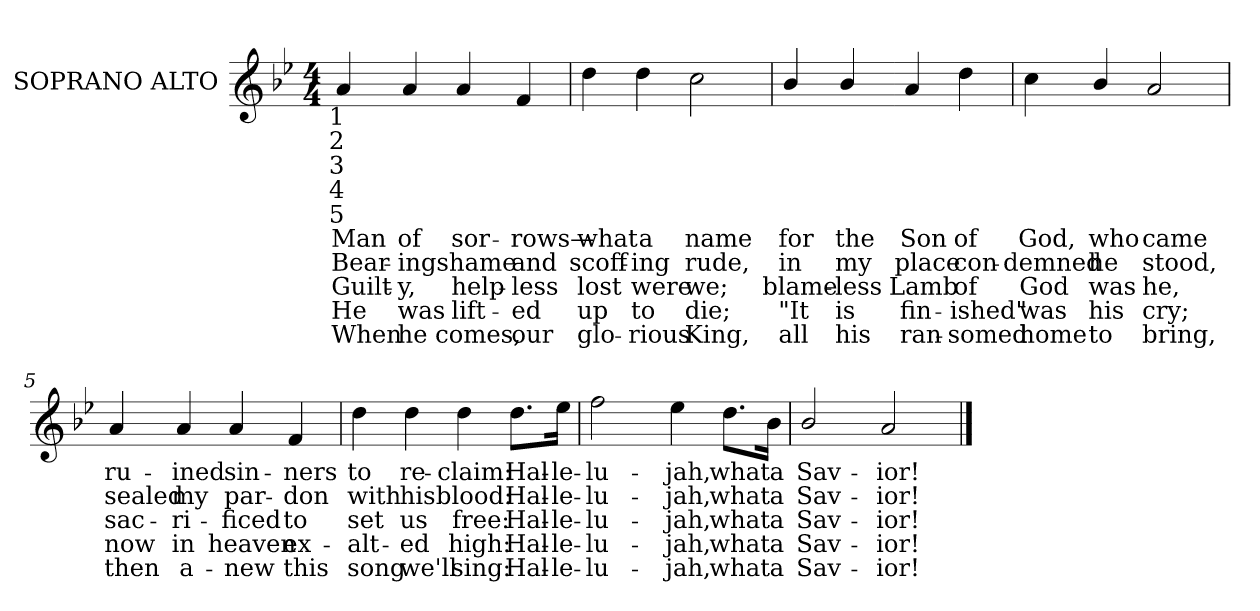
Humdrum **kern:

**kern	**text	**text	**text	**text	**text
*part1	*part1	*part1	*part1	*part1	*part1
*staff1	*staff1	*staff1	*staff1	*staff1	*staff1
*I"SOPRANO ALTO	*	*	*	*	*
*I'S. A.	*	*	*	*	*
!!LO:PB:g=z
*clefG2	*	*	*	*	*
*k[b-e-]	*	*	*	*	*
*B-:	*	*	*	*	*
*M4/4	*	*	*	*	*
=	=	=	=	=	=
!LO:TX:b:cj:t=1	!	!	!	!	!
!LO:TX:b:cj:t=2	!	!	!	!	!
!LO:TX:b:cj:t=3	!	!	!	!	!
!LO:TX:b:cj:t=4	!	!	!	!	!
!LO:TX:b:cj:t=5	!	!	!	!	!
!	!LO:LY:b:color=#000000	!LO:LY:b:color=#000000	!LO:LY:b:color=#000000	!LO:LY:b:color=#000000	!LO:LY:b:color=#000000
4ai/	Man	Bear-	Guilt-	He	When
!	!LO:LY:b:color=#000000	!LO:LY:b:color=#000000	!LO:LY:b:color=#000000	!LO:LY:b:color=#000000	!LO:LY:b:color=#000000
4ai/	of	-ing	-y,	was	he
!	!LO:LY:b:color=#000000	!LO:LY:b:color=#000000	!LO:LY:b:color=#000000	!LO:LY:b:color=#000000	!LO:LY:b:color=#000000
4ai/	sor-	shame	help-	lift-	comes,
!	!LO:LY:b:color=#000000	!LO:LY:b:color=#000000	!LO:LY:b:color=#000000	!LO:LY:b:color=#000000	!LO:LY:b:color=#000000
4fi/	-rows—	and	-less	-ed	our
=1	=1	=1	=1	=1	=1
!	!LO:LY:b:color=#000000	!LO:LY:b:color=#000000	!LO:LY:b:color=#000000	!LO:LY:b:color=#000000	!LO:LY:b:color=#000000
4ddi\	what	scoff-	lost	up	glo-
!	!LO:LY:b:color=#000000	!LO:LY:b:color=#000000	!LO:LY:b:color=#000000	!LO:LY:b:color=#000000	!LO:LY:b:color=#000000
4ddi\	a	-ing	were	to	-rious
!	!LO:LY:b:color=#000000	!LO:LY:b:color=#000000	!LO:LY:b:color=#000000	!LO:LY:b:color=#000000	!LO:LY:b:color=#000000
2cci\	name	rude,	we;	die;	King,
=2	=2	=2	=2	=2	=2
!	!LO:LY:b:color=#000000	!LO:LY:b:color=#000000	!LO:LY:b:color=#000000	!LO:LY:b:color=#000000	!LO:LY:b:color=#000000
4b-i/	for	in	blame-	"It	all
!	!LO:LY:b:color=#000000	!LO:LY:b:color=#000000	!LO:LY:b:color=#000000	!LO:LY:b:color=#000000	!LO:LY:b:color=#000000
4b-i/	the	my	-less	is	his
=3-	=3-	=3-	=3-	=3-	=3-
!	!LO:LY:b:color=#000000	!LO:LY:b:color=#000000	!LO:LY:b:color=#000000	!LO:LY:b:color=#000000	!LO:LY:b:color=#000000
4ai/	Son	place	Lamb	fin-	ran-
!	!LO:LY:b:color=#000000	!LO:LY:b:color=#000000	!LO:LY:b:color=#000000	!LO:LY:b:color=#000000	!LO:LY:b:color=#000000
4ddi\	of	con-	of	-ished"	-somed
!!LO:LB:g=z
=4	=4	=4	=4	=4	=4
!	!LO:LY:b:color=#000000	!LO:LY:b:color=#000000	!LO:LY:b:color=#000000	!LO:LY:b:color=#000000	!LO:LY:b:color=#000000
4cci\	God,	-demned	God	was	home
!	!LO:LY:b:color=#000000	!LO:LY:b:color=#000000	!LO:LY:b:color=#000000	!LO:LY:b:color=#000000	!LO:LY:b:color=#000000
4b-i/	who	he	was	his	to
!	!LO:LY:b:color=#000000	!LO:LY:b:color=#000000	!LO:LY:b:color=#000000	!LO:LY:b:color=#000000	!LO:LY:b:color=#000000
2ai/	came	stood,	he,	cry;	bring,
=5	=5	=5	=5	=5	=5
!	!LO:LY:b:color=#000000	!LO:LY:b:color=#000000	!LO:LY:b:color=#000000	!LO:LY:b:color=#000000	!LO:LY:b:color=#000000
4ai/	ru-	sealed	sac-	now	then
!	!LO:LY:b:color=#000000	!LO:LY:b:color=#000000	!LO:LY:b:color=#000000	!LO:LY:b:color=#000000	!LO:LY:b:color=#000000
4ai/	-ined	my	-ri-	in	a-
!	!LO:LY:b:color=#000000	!LO:LY:b:color=#000000	!LO:LY:b:color=#000000	!LO:LY:b:color=#000000	!LO:LY:b:color=#000000
4ai/	sin-	par-	-ficed	heaven	-new
!	!LO:LY:b:color=#000000	!LO:LY:b:color=#000000	!LO:LY:b:color=#000000	!LO:LY:b:color=#000000	!LO:LY:b:color=#000000
4fi/	-ners	-don	to	ex-	this
!!LO:LB:g=z
=6	=6	=6	=6	=6	=6
!	!LO:LY:b:color=#000000	!LO:LY:b:color=#000000	!LO:LY:b:color=#000000	!LO:LY:b:color=#000000	!LO:LY:b:color=#000000
4ddi\	to	with	set	-alt-	song
!	!LO:LY:b:color=#000000	!LO:LY:b:color=#000000	!LO:LY:b:color=#000000	!LO:LY:b:color=#000000	!LO:LY:b:color=#000000
4ddi\	re-	his	us	-ed	we'll
!	!LO:LY:b:color=#000000	!LO:LY:b:color=#000000	!LO:LY:b:color=#000000	!LO:LY:b:color=#000000	!LO:LY:b:color=#000000
4ddi\	-claim:	blood:	free:	high:	sing:
!	!LO:LY:b:color=#000000	!LO:LY:b:color=#000000	!LO:LY:b:color=#000000	!LO:LY:b:color=#000000	!LO:LY:b:color=#000000
8.ddi\L	Hal-	Hal-	Hal-	Hal-	Hal-
!	!LO:LY:b:color=#000000	!LO:LY:b:color=#000000	!LO:LY:b:color=#000000	!LO:LY:b:color=#000000	!LO:LY:b:color=#000000
16ee-i\Jk	-le-	-le-	-le-	-le-	-le-
=7	=7	=7	=7	=7	=7
!	!LO:LY:b:color=#000000	!LO:LY:b:color=#000000	!LO:LY:b:color=#000000	!LO:LY:b:color=#000000	!LO:LY:b:color=#000000
2ffi\	-lu-	-lu-	-lu-	-lu-	-lu-
!	!LO:LY:b:color=#000000	!LO:LY:b:color=#000000	!LO:LY:b:color=#000000	!LO:LY:b:color=#000000	!LO:LY:b:color=#000000
4ee-i\	-jah,	-jah,	-jah,	-jah,	-jah,
!	!LO:LY:b:color=#000000	!LO:LY:b:color=#000000	!LO:LY:b:color=#000000	!LO:LY:b:color=#000000	!LO:LY:b:color=#000000
8.ddi\L	what	what	what	what	what
!	!LO:LY:b:color=#000000	!LO:LY:b:color=#000000	!LO:LY:b:color=#000000	!LO:LY:b:color=#000000	!LO:LY:b:color=#000000
16b-i\Jk	a	a	a	a	a
=8	=8	=8	=8	=8	=8
!	!LO:LY:b:color=#000000	!LO:LY:b:color=#000000	!LO:LY:b:color=#000000	!LO:LY:b:color=#000000	!LO:LY:b:color=#000000
2b-i/	Sav-	Sav-	Sav-	Sav-	Sav-
!	!LO:LY:b:color=#000000	!LO:LY:b:color=#000000	!LO:LY:b:color=#000000	!LO:LY:b:color=#000000	!LO:LY:b:color=#000000
2ai/	-ior!	-ior!	-ior!	-ior!	-ior!
==	==	==	==	==	==
*-	*-	*-	*-	*-	*-
